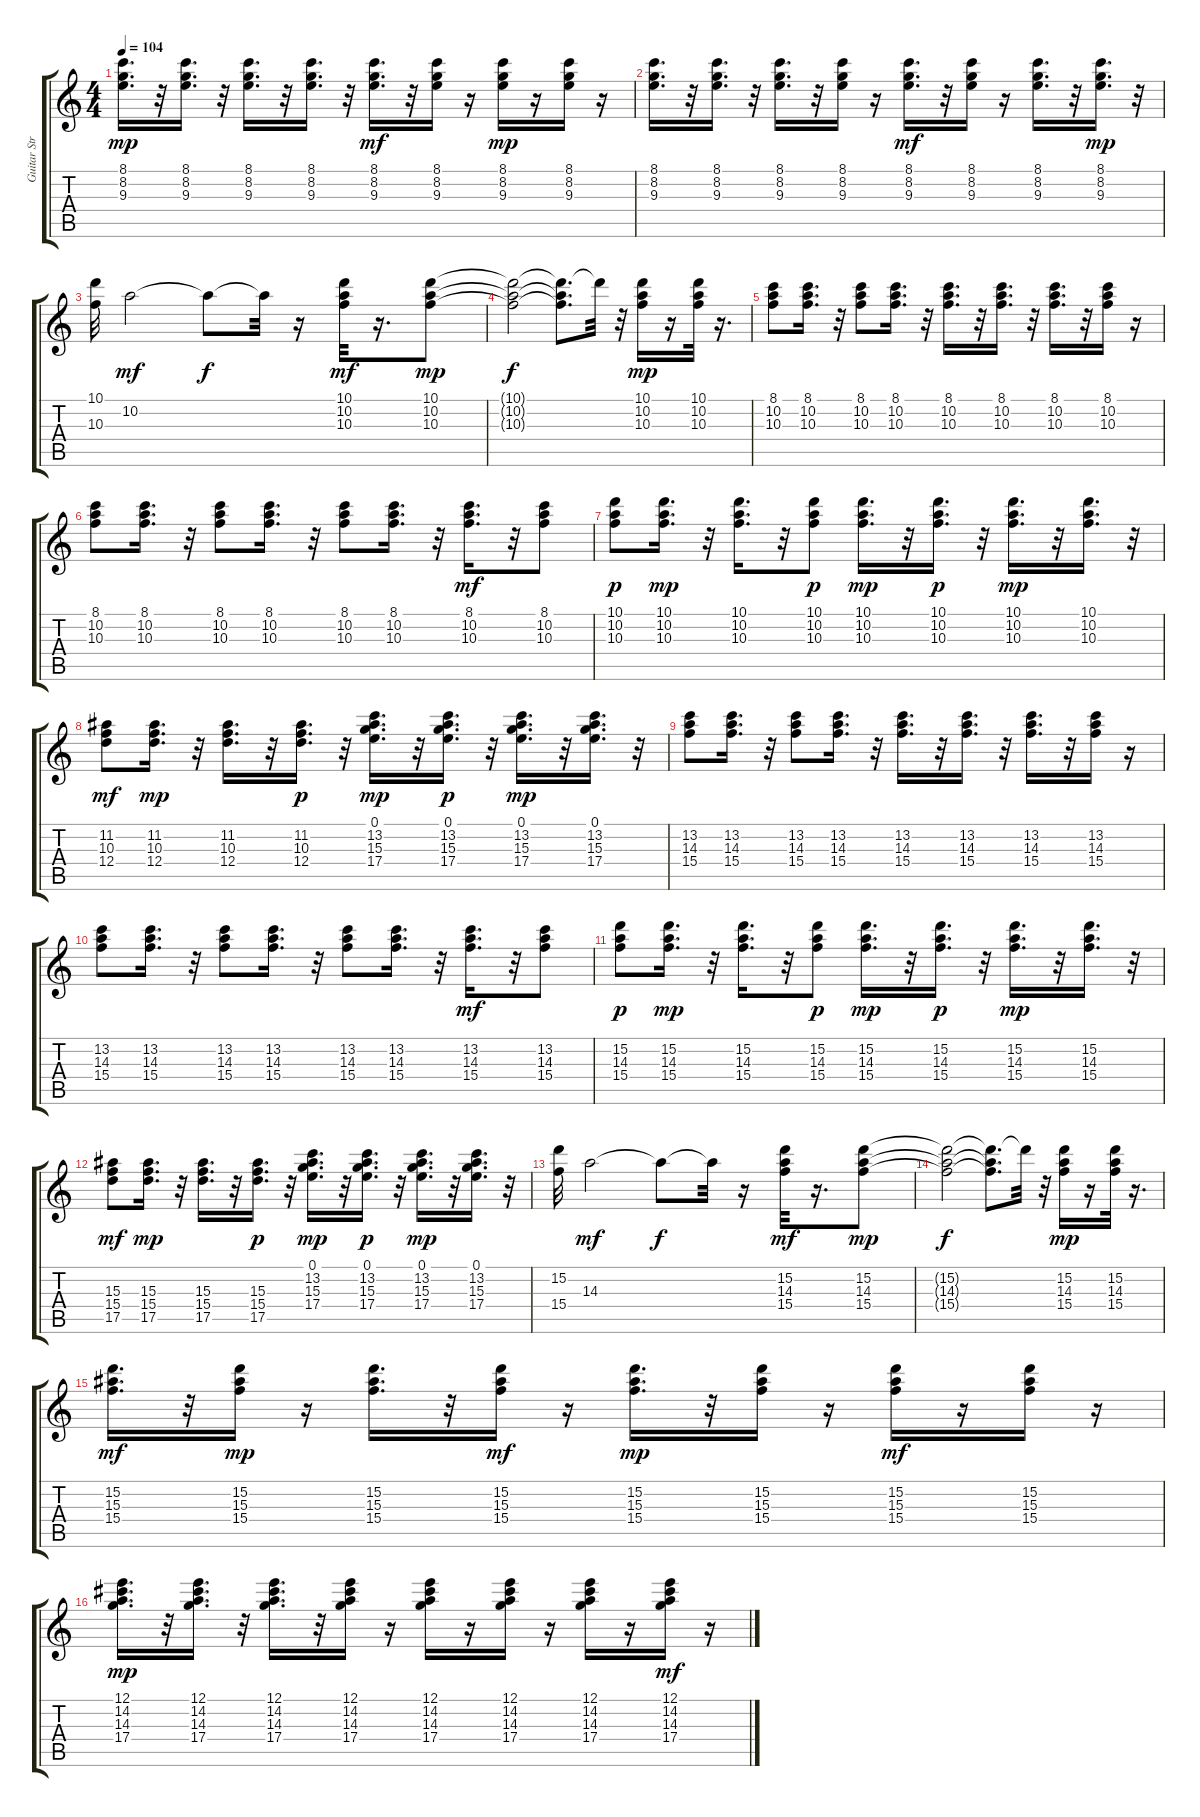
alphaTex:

\track ("Guitar Strums" "Guitar Str") {instrument acousticguitarsteel}
\staff {score tabs}
\tuning (E4 B3 G3 D3 A2 E2) {hide}
\ts (4 4)
\tempo 104
\clef g2
\ks c
(8.1 8.2 9.3).16{d dy mp} r.32 (8.1 8.2 9.3).16{d} r.32 (8.1 8.2 9.3).16{d} r.32 (8.1 8.2 9.3).16{d} r.32 (8.1 8.2 9.3).16{d dy mf} r.32 (8.1 8.2 9.3).16 r.16 (8.1 8.2 9.3).16{dy mp} r.16 (8.1 8.2 9.3).16 r.16 |
(8.1 8.2 9.3).16{d} r.32 (8.1 8.2 9.3).16{d} r.32 (8.1 8.2 9.3).16{d} r.32 (8.1 8.2 9.3).16 r.16 (8.1 8.2 9.3).16{d dy mf} r.32 (8.1 8.2 9.3).16 r.16 (8.1 8.2 9.3).16{d} r.32 (8.1 8.2 9.3).16{d dy mp} r.32 |
(10.1 10.3).32 10.2.2{dy mf} 10.2{t}.8{dy f} 10.2{t}.32 r.16 (10.1 10.2 10.3).32{dy mf} r.16{d} (10.1 10.2 10.3).8{dy mp} |
(10.1{t} 10.2{t} 10.3{t}).2{dy f} (10.1{t} 10.2{t} 10.3{t}).8{d} 10.1{t}.32 r.32 (10.1 10.2 10.3).16{dy mp} r.16 (10.1 10.2 10.3).32 r.16{d} |
(8.1 10.2 10.3).8 (8.1 10.2 10.3).16{d} r.32 (8.1 10.2 10.3).8 (8.1 10.2 10.3).16{d} r.32 (8.1 10.2 10.3).16{d} r.32 (8.1 10.2 10.3).16{d} r.32 (8.1 10.2 10.3).16{d} r.32 (8.1 10.2 10.3).16 r.16 |
(8.1 10.2 10.3).8 (8.1 10.2 10.3).16{d} r.32 (8.1 10.2 10.3).8 (8.1 10.2 10.3).16{d} r.32 (8.1 10.2 10.3).8 (8.1 10.2 10.3).16{d} r.32 (8.1 10.2 10.3).16{d dy mf} r.32 (8.1 10.2 10.3).8 |
(10.1 10.2 10.3).8{dy p} (10.1 10.2 10.3).16{d dy mp} r.32 (10.1 10.2 10.3).16{d} r.32 (10.1 10.2 10.3).8{dy p} (10.1 10.2 10.3).16{d dy mp} r.32 (10.1 10.2 10.3).16{d dy p} r.32 (10.1 10.2 10.3).16{d dy mp} r.32 (10.1 10.2 10.3).16{d} r.32 |
(11.2 10.3 12.4).8{dy mf} (11.2 10.3 12.4).16{d dy mp} r.32 (11.2 10.3 12.4).16{d} r.32 (11.2 10.3 12.4).16{d dy p} r.32 (0.1 13.2 15.3 17.4).16{d dy mp} r.32 (0.1 13.2 15.3 17.4).16{d dy p} r.32 (0.1 13.2 15.3 17.4).16{d dy mp} r.32 (0.1 13.2 15.3 17.4).16{d} r.32 |
(13.2 14.3 15.4).8 (13.2 14.3 15.4).16{d} r.32 (13.2 14.3 15.4).8 (13.2 14.3 15.4).16{d} r.32 (13.2 14.3 15.4).16{d} r.32 (13.2 14.3 15.4).16{d} r.32 (13.2 14.3 15.4).16{d} r.32 (13.2 14.3 15.4).16 r.16 |
(13.2 14.3 15.4).8 (13.2 14.3 15.4).16{d} r.32 (13.2 14.3 15.4).8 (13.2 14.3 15.4).16{d} r.32 (13.2 14.3 15.4).8 (13.2 14.3 15.4).16{d} r.32 (13.2 14.3 15.4).16{d dy mf} r.32 (13.2 14.3 15.4).8 |
(15.2 14.3 15.4).8{dy p} (15.2 14.3 15.4).16{d dy mp} r.32 (15.2 14.3 15.4).16{d} r.32 (15.2 14.3 15.4).8{dy p} (15.2 14.3 15.4).16{d dy mp} r.32 (15.2 14.3 15.4).16{d dy p} r.32 (15.2 14.3 15.4).16{d dy mp} r.32 (15.2 14.3 15.4).16{d} r.32 |
(15.3 15.4 17.5).8{dy mf} (15.3 15.4 17.5).16{d dy mp} r.32 (15.3 15.4 17.5).16{d} r.32 (15.3 15.4 17.5).16{d dy p} r.32 (0.1 13.2 15.3 17.4).16{d dy mp} r.32 (0.1 13.2 15.3 17.4).16{d dy p} r.32 (0.1 13.2 15.3 17.4).16{d dy mp} r.32 (0.1 13.2 15.3 17.4).16{d} r.32 |
(15.2 15.4).32 14.3.2{dy mf} 14.3{t}.8{dy f} 14.3{t}.32 r.16 (15.2 14.3 15.4).32{dy mf} r.16{d} (15.2 14.3 15.4).8{dy mp} |
(15.2{t} 14.3{t} 15.4{t}).2{dy f} (15.2{t} 14.3{t} 15.4{t}).8{d} 15.2{t}.32 r.32 (15.2 14.3 15.4).16{dy mp} r.16 (15.2 14.3 15.4).32 r.16{d} |
(15.2 15.3 15.4).16{d dy mf} r.32 (15.2 15.3 15.4).16{dy mp} r.16 (15.2 15.3 15.4).16{d} r.32 (15.2 15.3 15.4).16{dy mf} r.16 (15.2 15.3 15.4).16{d dy mp} r.32 (15.2 15.3 15.4).16 r.16 (15.2 15.3 15.4).16{dy mf} r.16 (15.2 15.3 15.4).16 r.16 |
(12.1 14.2 14.3 17.4).16{d dy mp} r.32 (12.1 14.2 14.3 17.4).16{d} r.32 (12.1 14.2 14.3 17.4).16{d} r.32 (12.1 14.2 14.3 17.4).16 r.16 (12.1 14.2 14.3 17.4).16 r.16 (12.1 14.2 14.3 17.4).16 r.16 (12.1 14.2 14.3 17.4).16 r.16 (12.1 14.2 14.3 17.4).16{dy mf} r.16
